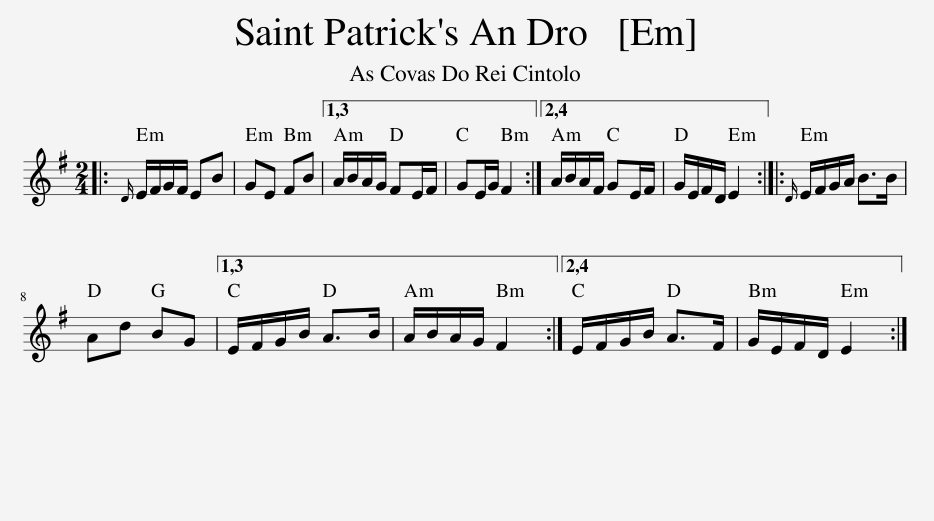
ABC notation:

X:1
L:1/8
M:2/4
I:linebreak $
K:Emin
V:1 treble
V:1
|:{D} E/F/G/F/ EB | GE FB |1,3 A/B/A/G/ FE/F/ | GE/G/ F2 :|2,4 A/B/A/F/ GE/F/ | %5
 G/E/F/D/ E2 ::{D} E/F/G/A/ B>B |$ Ad BG |1,3 E/F/G/B/ A>B | A/B/A/G/ F2 :|2,4 %10
 E/F/G/B/ A>F | G/E/F/D/ E2 :| %12
